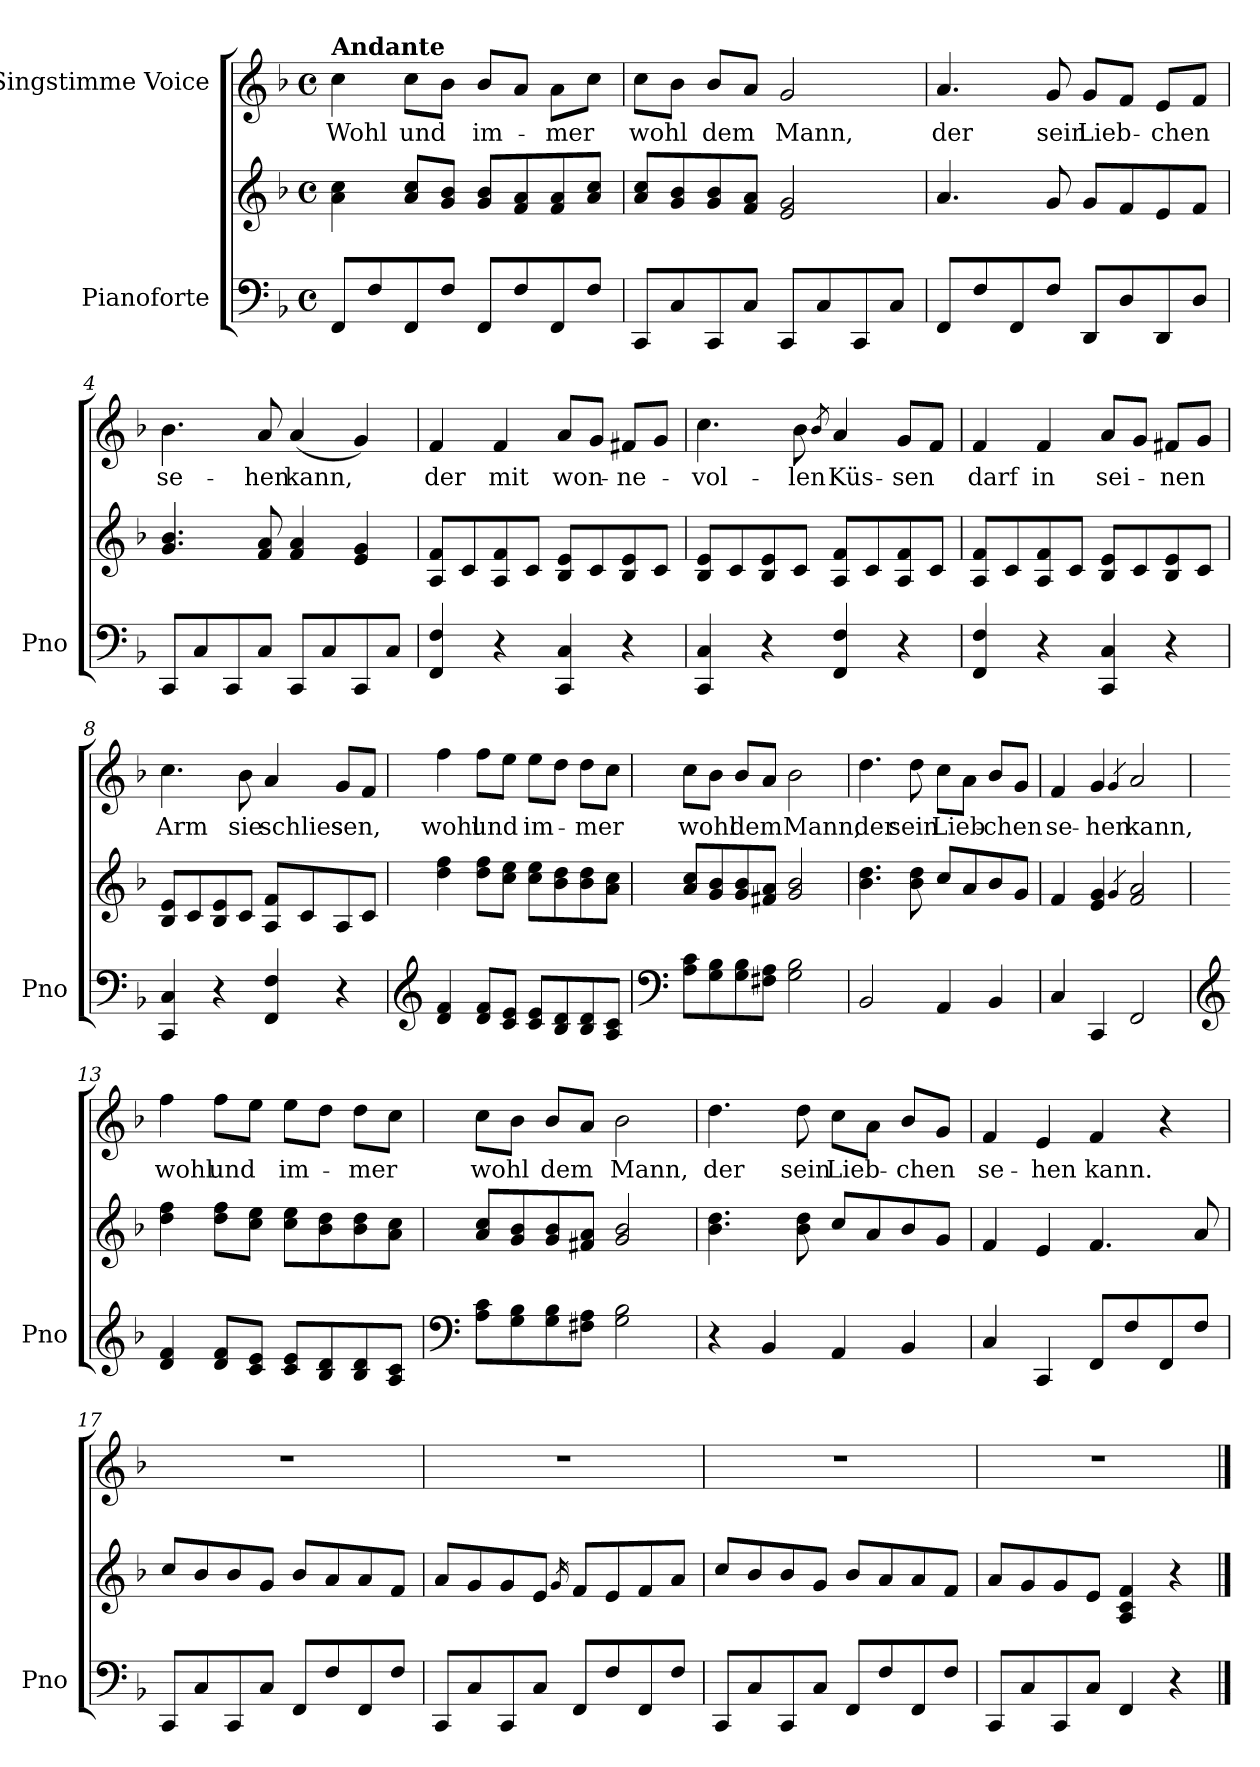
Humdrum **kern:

**kern	**kern	**kern	**text
*part2	*part2	*part1	*part1
*staff3	*staff2	*staff1	*staff1
*I"Pianoforte	*	*I"Singstimme Voice	*
*I'Pno	*	*	*
*clefF4	*clefG2	*clefG2	*
*k[b-]	*k[b-]	*k[b-]	*
*M4/4	*M4/4	*M4/4	*
*met(c)	*met(c)	*met(c)	*
=1	=1	=1	=1
!	!	!LO:TX:a:B:t=Andante	!
!	!	!	!LO:LY:b
8FF/L	4a\ 4cc\	4cc\	Wohl
8F/	.	.	.
!	!	!	!LO:LY:b
8FF/	8a/ 8cc/L	8cc\L	und
8F/J	8g/ 8b-/J	8b-\J	.
!	!	!	!LO:LY:b
8FF/L	8g/ 8b-/L	8b-/L	im-
8F/	8f/ 8a/	8a/J	.
!	!	!	!LO:LY:b
8FF/	8f/ 8a/	8a\L	-mer
8F/J	8a/ 8cc/J	8cc\J	.
=2	=2	=2	=2
!	!	!	!LO:LY:b
8CC/L	8a/ 8cc/L	8cc\L	wohl
8C/	8g/ 8b-/	8b-\J	.
!	!	!	!LO:LY:b
8CC/	8g/ 8b-/	8b-/L	dem
8C/J	8f/ 8a/J	8a/J	.
!	!	!	!LO:LY:b
8CC/L	2e/ 2g/	2g/	Mann,
8C/	.	.	.
8CC/	.	.	.
8C/J	.	.	.
=3	=3	=3	=3
!	!	!	!LO:LY:b
8FF/L	4.a/	4.a/	der
8F/	.	.	.
8FF/	.	.	.
!	!	!	!LO:LY:b
8F/J	8g/	8g/	sein
!	!	!	!LO:LY:b
8DD/L	8g/L	8g/L	Lieb-
8D/	8f/	8f/J	.
!	!	!	!LO:LY:b
8DD/	8e/	8e/L	-chen
8D/J	8f/J	8f/J	.
!!LO:LB:g=z
=4	=4	=4	=4
!	!	!	!LO:LY:b
8CC/L	4.g/ 4.b-/	4.b-\	se-
8C/	.	.	.
8CC/	.	.	.
!	!	!	!LO:LY:b
8C/J	8f/ 8a/	8a/	-hen
!	!	!	!LO:LY:b
8CC/L	4f/ 4a/	(4a/	kann,
8C/	.	.	.
8CC/	4e/ 4g/	4g/)	.
8C/J	.	.	.
=5	=5	=5	=5
!	!	!	!LO:LY:b
4FF/ 4F/	8A/ 8f/L	4f/	der
.	8c/	.	.
!	!	!	!LO:LY:b
4r	8A/ 8f/	4f/	mit
.	8c/J	.	.
!	!	!	!LO:LY:b
4CC/ 4C/	8B-/ 8e/L	8a/L	won-
.	8c/	8g/J	.
!	!	!	!LO:LY:b
4r	8B-/ 8e/	8f#X/L	-ne-
.	8c/J	8g/J	.
=6	=6	=6	=6
!	!	!	!LO:LY:b
4CC/ 4C/	8B-/ 8e/L	4.cc\	-vol-
.	8c/	.	.
4r	8B-/ 8e/	.	.
!	!	!	!LO:LY:b
.	8c/J	8b-\	-len
.	.	8qb-/	.
!	!	!	!LO:LY:b
4FF/ 4F/	8A/ 8f/L	4a/	Küs-
.	8c/	.	.
!	!	!	!LO:LY:b
4r	8A/ 8f/	8g/L	-sen
.	8c/J	8f/J	.
!!LO:LB:g=z
=7	=7	=7	=7
!	!	!	!LO:LY:b
4FF/ 4F/	8A/ 8f/L	4f/	darf
.	8c/	.	.
!	!	!	!LO:LY:b
4r	8A/ 8f/	4f/	in
.	8c/J	.	.
!	!	!	!LO:LY:b
4CC/ 4C/	8B-/ 8e/L	8a/L	sei-
.	8c/	8g/J	.
!	!	!	!LO:LY:b
4r	8B-/ 8e/	8f#X/L	-nen
.	8c/J	8g/J	.
=8	=8	=8	=8
!	!	!	!LO:LY:b
4CC/ 4C/	8B-/ 8e/L	4.cc\	Arm
.	8c/	.	.
4r	8B-/ 8e/	.	.
!	!	!	!LO:LY:b
.	8c/J	8b-\	sie
!	!	!	!LO:LY:b
4FF/ 4F/	8A/ 8f/L	4a/	schlies-
.	8c/	.	.
!	!	!	!LO:LY:b
4r	8A/	8g/L	-sen,
.	8c/J	8f/J	.
=9	=9	=9	=9
*clefG2	*	*	*
!	!	!	!LO:LY:b
4d/ 4f/	4dd\ 4ff\	4ff\	wohl
!	!	!	!LO:LY:b
8d/ 8f/L	8dd\ 8ff\L	8ff\L	und
8c/ 8e/J	8cc\ 8ee\J	8ee\J	.
!	!	!	!LO:LY:b
8c/ 8e/L	8cc\ 8ee\L	8ee\L	im-
8B-/ 8d/	8b-\ 8dd\	8dd\J	.
!	!	!	!LO:LY:b
8B-/ 8d/	8b-\ 8dd\	8dd\L	-mer
8A/ 8c/J	8a\ 8cc\J	8cc\J	.
!!LO:LB:g=z
=10	=10	=10	=10
*clefF4	*	*	*
!	!	!	!LO:LY:b
8A\ 8c\L	8a/ 8cc/L	8cc\L	wohl
8G\ 8B-\	8g/ 8b-/	8b-\J	.
!	!	!	!LO:LY:b
8G\ 8B-\	8g/ 8b-/	8b-/L	dem
8F#X\ 8A\J	8f#X/ 8a/J	8a/J	.
!	!	!	!LO:LY:b
2G\ 2B-\	2g/ 2b-/	2b-\	Mann,
=11	=11	=11	=11
!	!	!	!LO:LY:b
2BB-/	4.b-\ 4.dd\	4.dd\	der
!	!	!	!LO:LY:b
.	8b-\ 8dd\	8dd\	sein
!	!	!	!LO:LY:b
4AA/	8cc/L	8cc\L	Lieb-
.	8a/	8a\J	.
!	!	!	!LO:LY:b
4BB-/	8b-/	8b-/L	-chen
.	8g/J	8g/J	.
=12	=12	=12	=12
!	!	!	!LO:LY:b
4C/	4f/	4f/	se-
!	!	!	!LO:LY:b
4CC/	4e/ 4g/	4g/	-hen
.	4qg/	4qg/	.
!	!	!	!LO:LY:b
2FF/	2f/ 2a/	2a/	kann,
!!LO:PB:g=z
=13	=13	=13	=13
*clefG2	*	*	*
!	!	!	!LO:LY:b
4d/ 4f/	4dd\ 4ff\	4ff\	wohl
!	!	!	!LO:LY:b
8d/ 8f/L	8dd\ 8ff\L	8ff\L	und
8c/ 8e/J	8cc\ 8ee\J	8ee\J	.
!	!	!	!LO:LY:b
8c/ 8e/L	8cc\ 8ee\L	8ee\L	im-
8B-/ 8d/	8b-\ 8dd\	8dd\J	.
!	!	!	!LO:LY:b
8B-/ 8d/	8b-\ 8dd\	8dd\L	-mer
8A/ 8c/J	8a\ 8cc\J	8cc\J	.
=14	=14	=14	=14
*clefF4	*	*	*
!	!	!	!LO:LY:b
8A\ 8c\L	8a/ 8cc/L	8cc\L	wohl
8G\ 8B-\	8g/ 8b-/	8b-\J	.
!	!	!	!LO:LY:b
8G\ 8B-\	8g/ 8b-/	8b-/L	dem
8F#X\ 8A\J	8f#X/ 8a/J	8a/J	.
!	!	!	!LO:LY:b
2G\ 2B-\	2g/ 2b-/	2b-\	Mann,
=15	=15	=15	=15
!	!	!	!LO:LY:b
4r	4.b-\ 4.dd\	4.dd\	der
4BB-/	.	.	.
!	!	!	!LO:LY:b
.	8b-\ 8dd\	8dd\	sein
!	!	!	!LO:LY:b
4AA/	8cc/L	8cc\L	Lieb-
.	8a/	8a\J	.
!	!	!	!LO:LY:b
4BB-/	8b-/	8b-/L	-chen
.	8g/J	8g/J	.
=16	=16	=16	=16
!	!	!	!LO:LY:b
4C/	4f/	4f/	se-
!	!	!	!LO:LY:b
4CC/	4e/	4e/	-hen
!	!	!	!LO:LY:b
8FF/L	4.f/	4f/	kann.
8F/	.	.	.
8FF/	.	4r	.
8F/J	8a/	.	.
!!LO:LB:g=z
=17	=17	=17	=17
8CC/L	8cc/L	1r	.
8C/	8b-/	.	.
8CC/	8b-/	.	.
8C/J	8g/J	.	.
8FF/L	8b-/L	.	.
8F/	8a/	.	.
8FF/	8a/	.	.
8F/J	8f/J	.	.
=18	=18	=18	=18
8CC/L	8a/L	1r	.
8C/	8g/	.	.
8CC/	8g/	.	.
8C/J	8e/J	.	.
.	16qg/	.	.
8FF/L	8f/L	.	.
8F/	8e/	.	.
8FF/	8f/	.	.
8F/J	8a/J	.	.
=19	=19	=19	=19
8CC/L	8cc/L	1r	.
8C/	8b-/	.	.
8CC/	8b-/	.	.
8C/J	8g/J	.	.
8FF/L	8b-/L	.	.
8F/	8a/	.	.
8FF/	8a/	.	.
8F/J	8f/J	.	.
=20	=20	=20	=20
8CC/L	8a/L	1r	.
8C/	8g/	.	.
8CC/	8g/	.	.
8C/J	8e/J	.	.
4FF/	4A/ 4c/ 4f/	.	.
4r	4r	.	.
==	==	==	==
*-	*-	*-	*-
